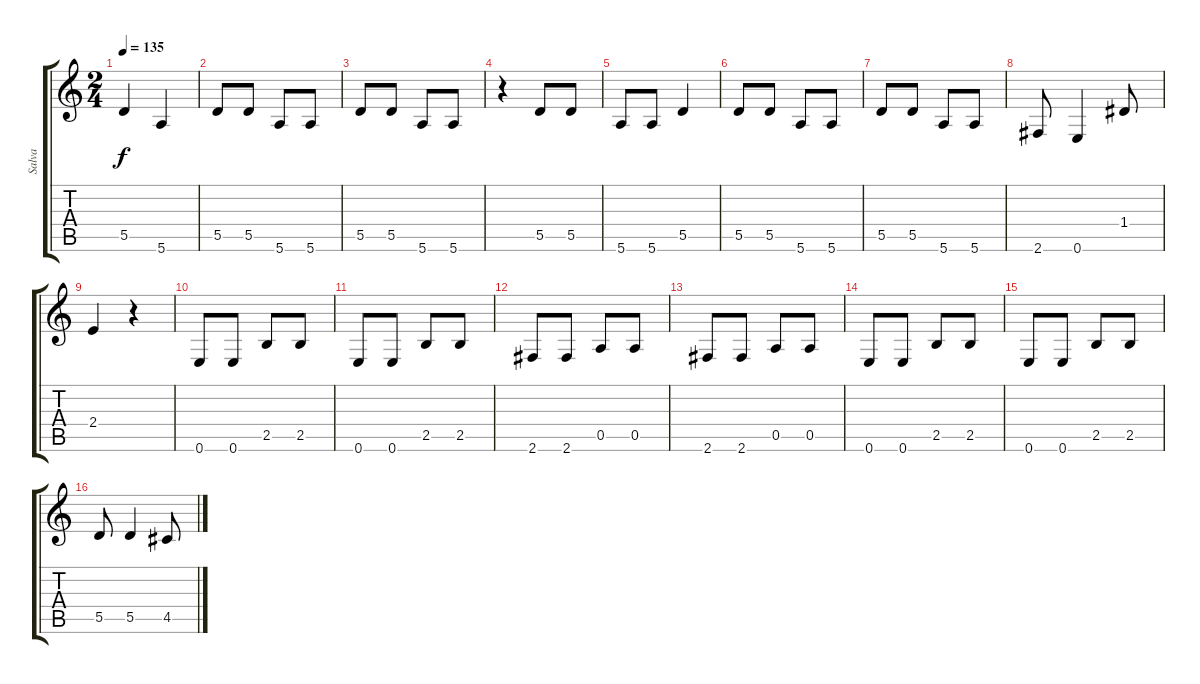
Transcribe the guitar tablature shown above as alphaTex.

\track ("Salva" "Salva") {instrument electricbassfinger}
\staff {score tabs}
\tuning (E4 B3 G3 D3 A2 E2) {hide}
\ts (2 4)
\tempo 135
\clef g2
\ks c
5.5.4{dy f} 5.6.4 |
5.5.8 5.5.8 5.6.8 5.6.8 |
5.5.8 5.5.8 5.6.8 5.6.8 |
r.4 5.5.8 5.5.8 |
5.6.8 5.6.8 5.5.4 |
5.5.8 5.5.8 5.6.8 5.6.8 |
5.5.8 5.5.8 5.6.8 5.6.8 |
2.6.8 0.6.4 1.4.8 |
2.4.4 r.4 |
0.6.8 0.6.8 2.5.8 2.5.8 |
0.6.8 0.6.8 2.5.8 2.5.8 |
2.6.8 2.6.8 0.5.8 0.5.8 |
2.6.8 2.6.8 0.5.8 0.5.8 |
0.6.8 0.6.8 2.5.8 2.5.8 |
0.6.8 0.6.8 2.5.8 2.5.8 |
5.5.8 5.5.4 4.5.8
